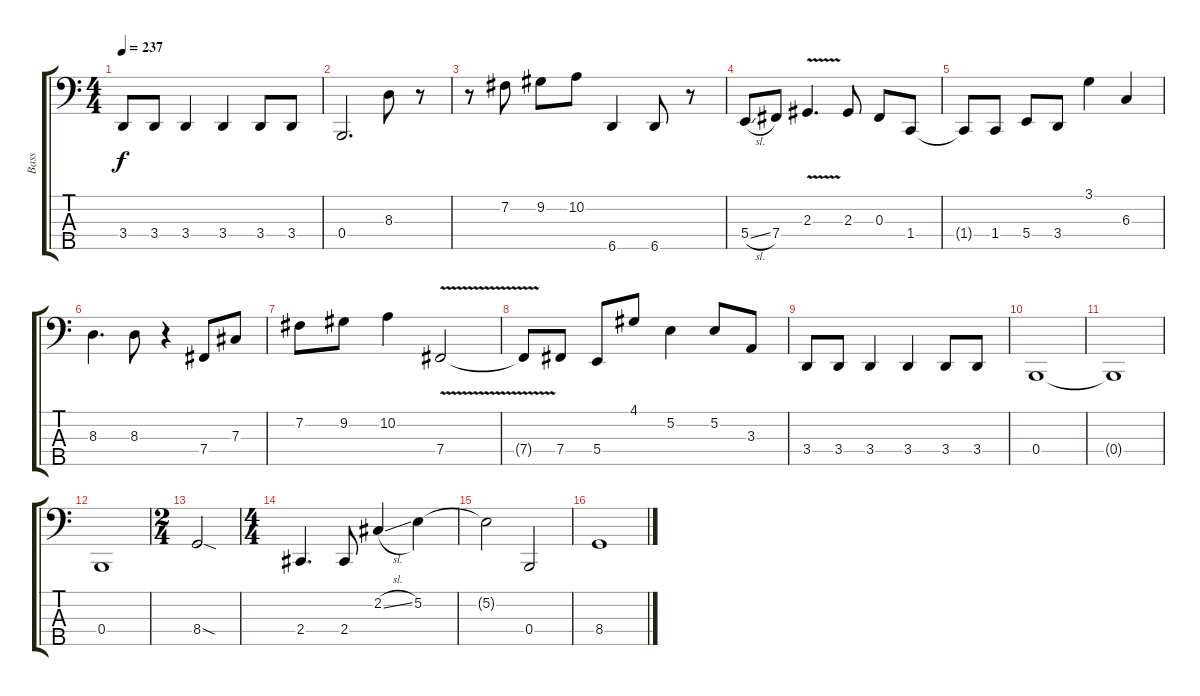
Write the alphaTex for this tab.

\track ("Bass" "Bass") {instrument electricbassfinger}
\staff {score tabs}
\tuning (E2 B1 Gb1 B0 Ab0) {hide}
\ts (4 4)
\tempo 237
\clef f4
\ks c
3.4.8{dy f} 3.4.8 3.4.4 3.4.4 3.4.8 3.4.8 |
0.4.2{d} 8.3.8 r.8 |
r.8 7.2.8 9.2.8 10.2.8 6.5.4 6.5.8 r.8 |
5.4{sl}.8 7.4.8 2.3{v}.4{d} 2.3.8 0.3.8 1.4.8 |
1.4{t}.8 1.4.8 5.4.8 3.4.8 3.1.4 6.3.4 |
8.3.4{d} 8.3.8 r.4 7.4.8 7.3.8 |
7.2.8 9.2.8 10.2.4 7.4{v}.2 |
7.4{t}.8 7.4.8 5.4.8 4.1.8 5.2.4 5.2.8 3.3.8 |
3.4.8 3.4.8 3.4.4 3.4.4 3.4.8 3.4.8 |
0.4.1 |
0.4{t}.1 |
0.4.1 |
\ts (2 4)
8.4{sod}.2 |
\ts (4 4)
2.4.4{d} 2.4.8 2.2{sl}.4 5.2.4 |
5.2{t}.2 0.4.2 |
8.4.1
